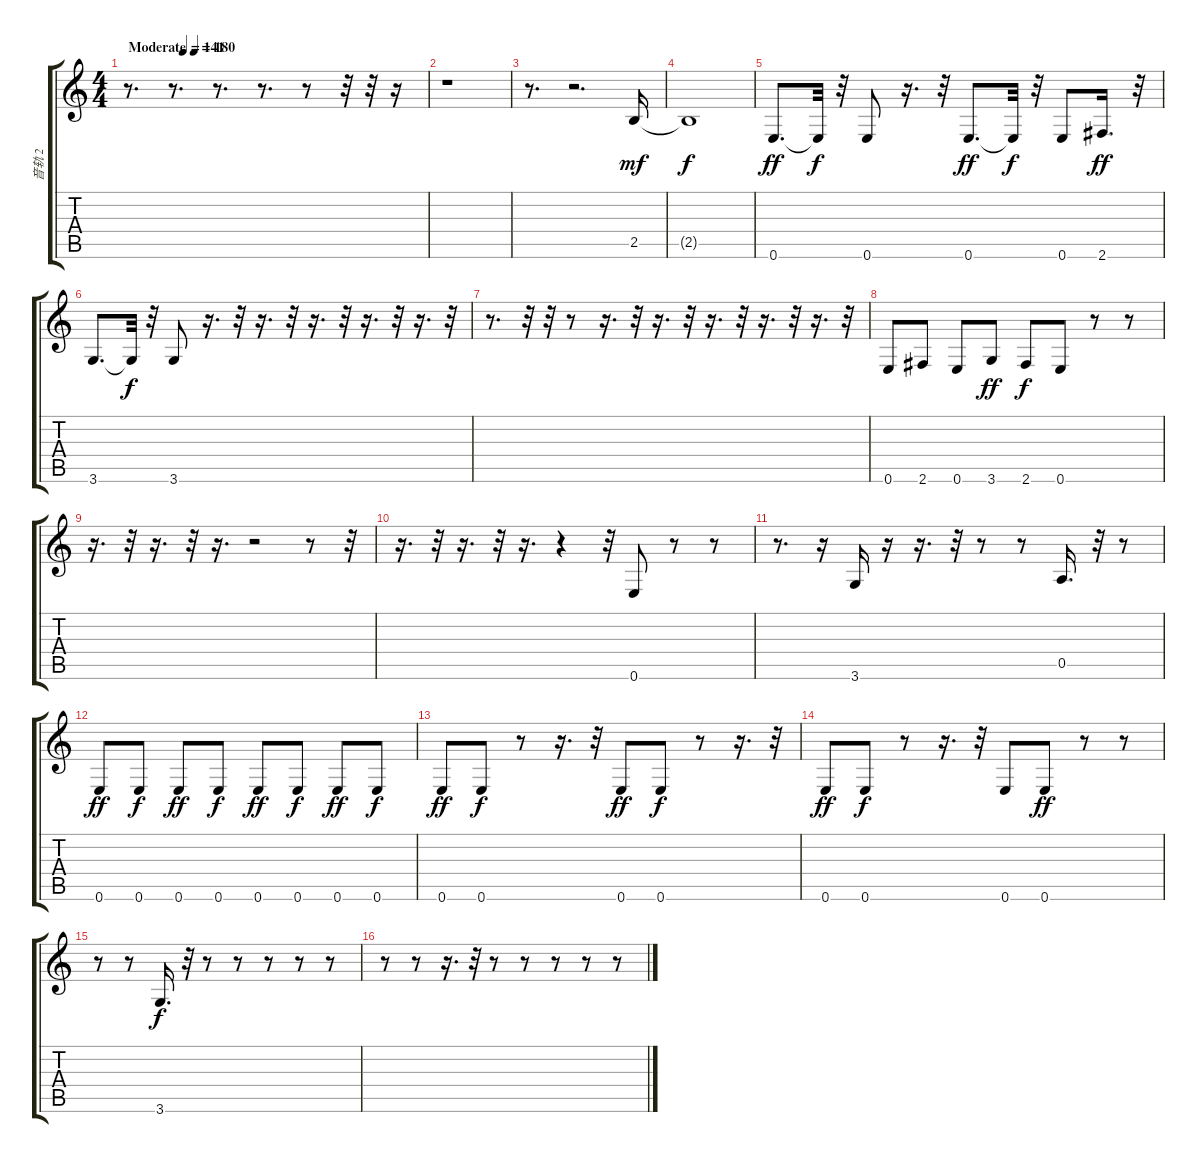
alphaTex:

\track ("音轨 2" "音轨 2") {instrument electricbassfinger}
\staff {score tabs}
\tuning (E4 B3 G3 D3 A2 E2) {hide}
\ts (4 4)
\tempo (180 "Moderate")
\tempo (141 0.1875)
\tempo (180 "Moderate")
\clef g2
\ks c
r.8{d dy mf instrument electricbassfinger} r.8{d} r.8{d} r.8{d} r.8 r.32 r.32 r.16 |
r.1 |
r.8{d} r.2{d} 2.5.16 |
2.5{t}.1{dy f} |
0.6.8{d dy ff} 0.6{t}.32{dy f} r.32 0.6.8 r.16{d} r.32 0.6.8{d dy ff} 0.6{t}.32{dy f} r.32 0.6.8 2.6.16{d dy ff} r.32 |
3.6.8{d} 3.6{t}.32{dy f} r.32 3.6.8 r.16{d} r.32 r.16{d} r.32 r.16{d} r.32 r.16{d} r.32 r.16{d} r.32 |
r.8{d} r.32 r.32 r.8 r.16{d} r.32 r.16{d} r.32 r.16{d} r.32 r.16{d} r.32 r.16{d} r.32 |
0.6.8 2.6.8 0.6.8 3.6.8{dy ff} 2.6.8{dy f} 0.6.8 r.8 r.8 |
r.16{d} r.32 r.16{d} r.32 r.16{d} r.2 r.8 r.32 |
r.16{d} r.32 r.16{d} r.32 r.16{d} r.4 r.32 0.6.8 r.8 r.8 |
r.8{d} r.16 3.6.16 r.16 r.16{d} r.32 r.8 r.8 0.5.16{d} r.32 r.8 |
0.6.8{dy ff} 0.6.8{dy f} 0.6.8{dy ff} 0.6.8{dy f} 0.6.8{dy ff} 0.6.8{dy f} 0.6.8{dy ff} 0.6.8{dy f} |
0.6.8{dy ff} 0.6.8{dy f} r.8 r.16{d} r.32 0.6.8{dy ff} 0.6.8{dy f} r.8 r.16{d} r.32 |
0.6.8{dy ff} 0.6.8{dy f} r.8 r.16{d} r.32 0.6.8 0.6.8{dy ff} r.8 r.8 |
r.8 r.8 3.6.16{d dy f} r.32 r.8 r.8 r.8 r.8 r.8 |
r.8 r.8 r.16{d} r.32 r.8 r.8 r.8 r.8 r.8
